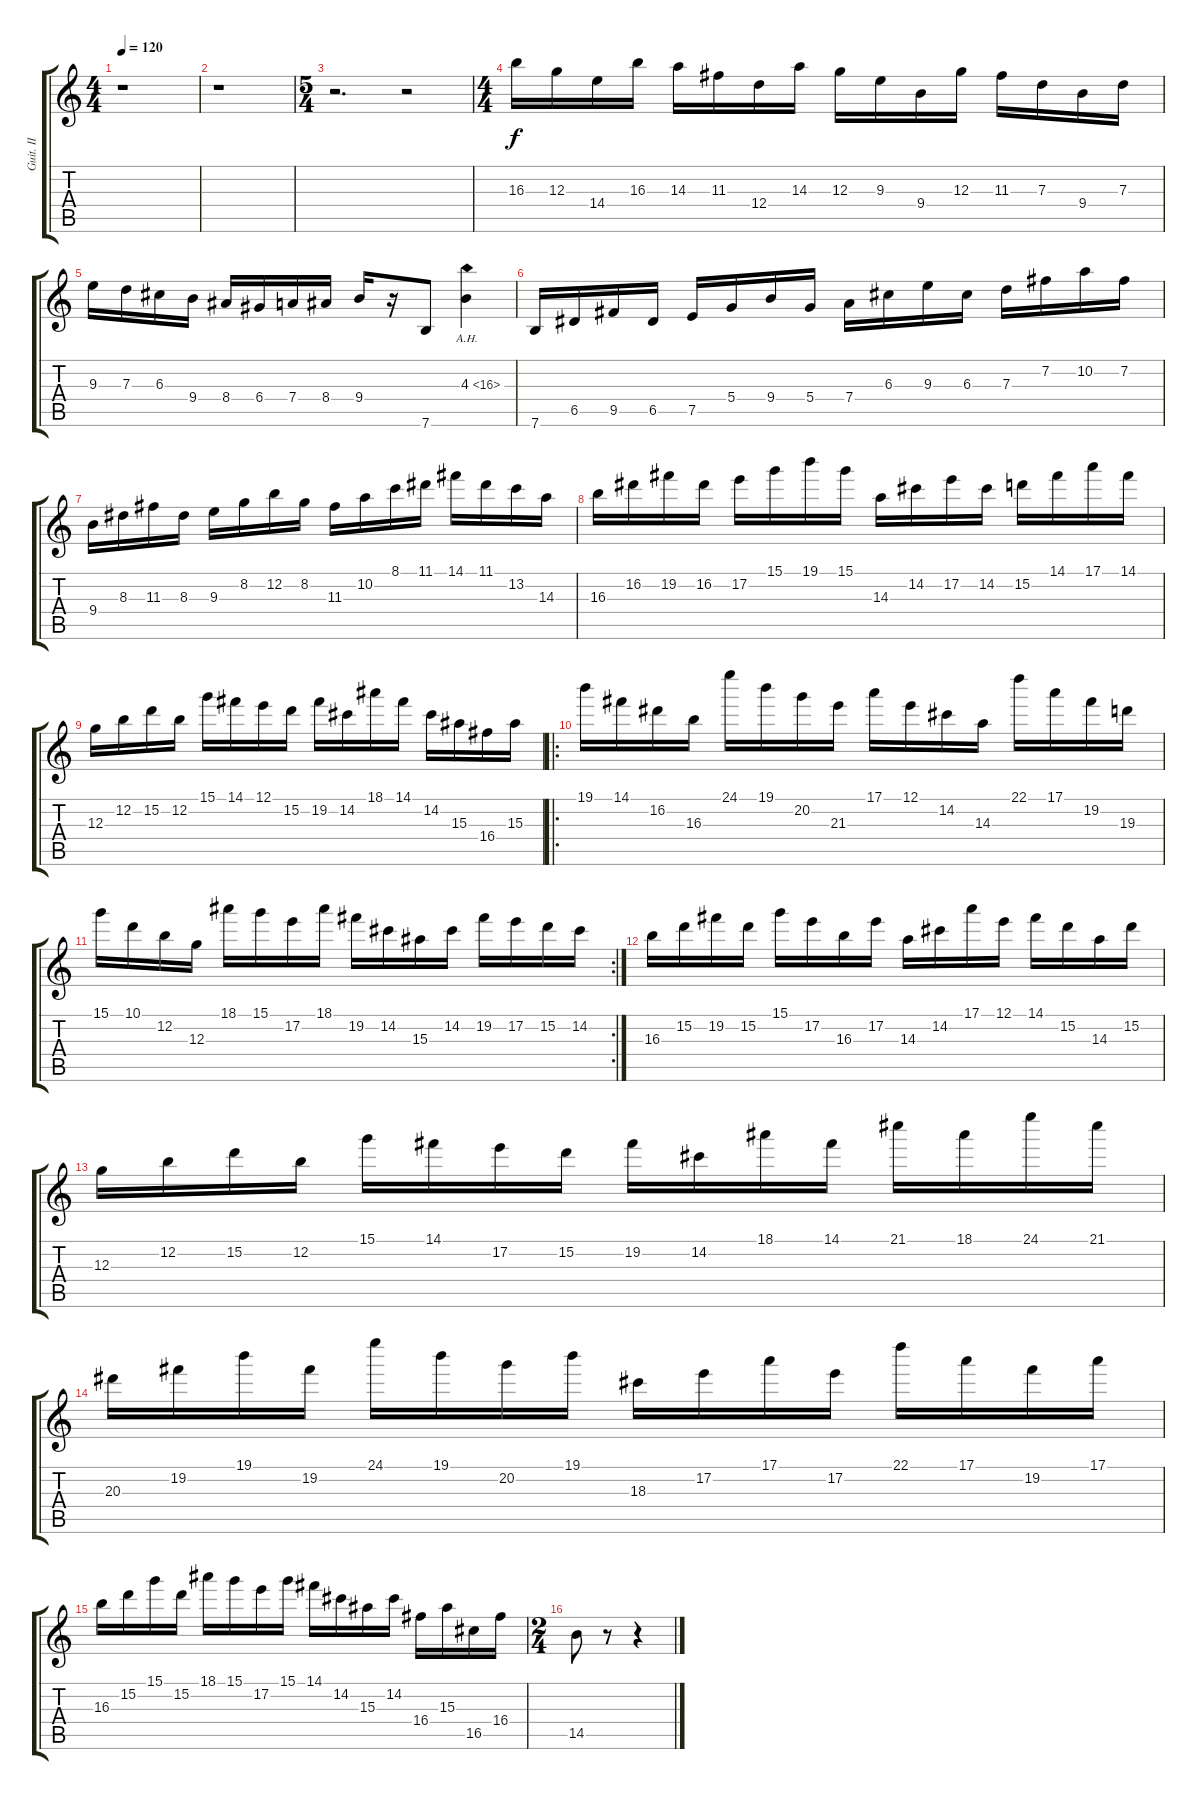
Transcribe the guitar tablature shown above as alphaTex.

\track ("Guit. II" "Guit. II") {instrument overdrivenguitar}
\staff {score tabs}
\tuning (E4 B3 G3 D3 A2 E2) {hide}
\ts (4 4)
\tempo 120
\clef g2
\ks c
r.1{dy f} |
r.1 |
\ts (5 4)
r.2{d} r.2 |
\ts (4 4)
16.3.16 12.3.16 14.4.16 16.3.16 14.3.16 11.3.16 12.4.16 14.3.16 12.3.16 9.3.16 9.4.16 12.3.16 11.3.16 7.3.16 9.4.16 7.3.16 |
9.3.16 7.3.16 6.3.16 9.4.16 8.4.16 6.4.16 7.4.16 8.4.16 9.4.16 r.16 7.6.8 4.3{ah 12}.4 |
7.6.16 6.5.16 9.5.16 6.5.16 7.5.16 5.4.16 9.4.16 5.4.16 7.4.16 6.3.16 9.3.16 6.3.16 7.3.16 7.2.16 10.2.16 7.2.16 |
9.4.16 8.3.16 11.3.16 8.3.16 9.3.16 8.2.16 12.2.16 8.2.16 11.3.16 10.2.16 8.1.16 11.1.16 14.1.16 11.1.16 13.2.16 14.3.16 |
16.3.16 16.2.16 19.2.16 16.2.16 17.2.16 15.1.16 19.1.16 15.1.16 14.3.16 14.2.16 17.2.16 14.2.16 15.2.16 14.1.16 17.1.16 14.1.16 |
12.3.16 12.2.16 15.2.16 12.2.16 15.1.16 14.1.16 12.1.16 15.2.16 19.2.16 14.2.16 18.1.16 14.1.16 14.2.16 15.3.16 16.4.16 15.3.16 |
\ro
19.1.16 14.1.16 16.2.16 16.3.16 24.1.16 19.1.16 20.2.16 21.3.16 17.1.16 12.1.16 14.2.16 14.3.16 22.1.16 17.1.16 19.2.16 19.3.16 |
\rc 2
15.1.16 10.1.16 12.2.16 12.3.16 18.1.16 15.1.16 17.2.16 18.1.16 19.2.16 14.2.16 15.3.16 14.2.16 19.2.16 17.2.16 15.2.16 14.2.16 |
16.3.16 15.2.16 19.2.16 15.2.16 15.1.16 17.2.16 16.3.16 17.2.16 14.3.16 14.2.16 17.1.16 12.1.16 14.1.16 15.2.16 14.3.16 15.2.16 |
12.3.16 12.2.16 15.2.16 12.2.16 15.1.16 14.1.16 17.2.16 15.2.16 19.2.16 14.2.16 18.1.16 14.1.16 21.1.16 18.1.16 24.1.16 21.1.16 |
20.3.16 19.2.16 19.1.16 19.2.16 24.1.16 19.1.16 20.2.16 19.1.16 18.3.16 17.2.16 17.1.16 17.2.16 22.1.16 17.1.16 19.2.16 17.1.16 |
16.3.16 15.2.16 15.1.16 15.2.16 18.1.16 15.1.16 17.2.16 15.1.16 14.1.16 14.2.16 15.3.16 14.2.16 16.4.16 15.3.16 16.5.16 16.4.16 |
\ts (2 4)
14.5.8 r.8 r.4
